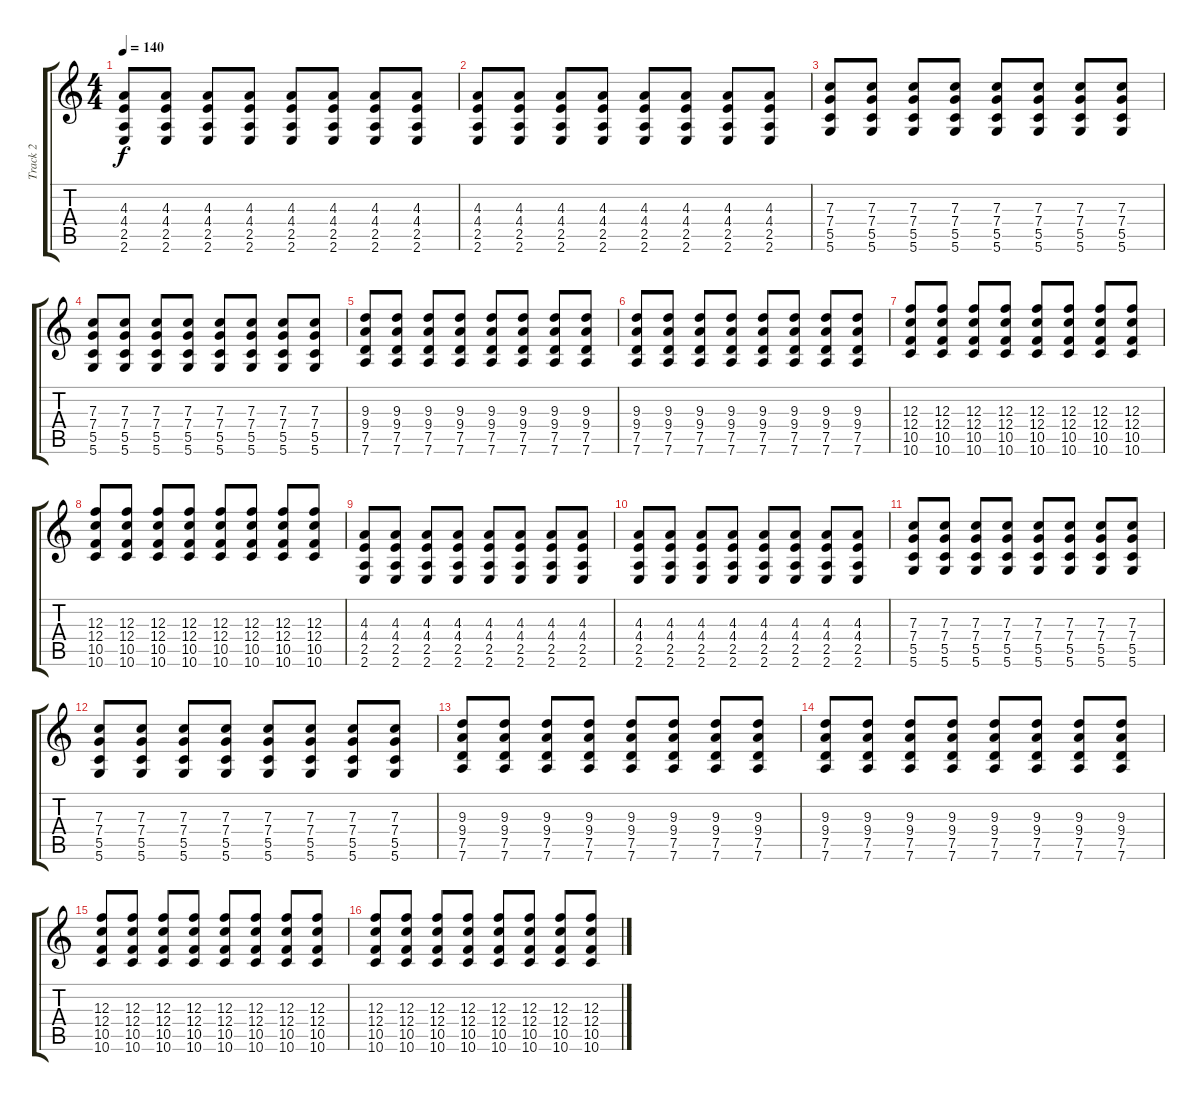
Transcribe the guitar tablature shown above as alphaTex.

\track ("Track 2" "Track 2") {instrument distortionguitar}
\staff {score tabs}
\tuning (D4 A3 F3 C3 G2 D2) {hide}
\ts (4 4)
\tempo 140
\clef g2
\ks c
(4.3 4.4 2.5 2.6).8{dy f} (4.3 4.4 2.5 2.6).8 (4.3 4.4 2.5 2.6).8 (4.3 4.4 2.5 2.6).8 (4.3 4.4 2.5 2.6).8 (4.3 4.4 2.5 2.6).8 (4.3 4.4 2.5 2.6).8 (4.3 4.4 2.5 2.6).8 |
(4.3 4.4 2.5 2.6).8 (4.3 4.4 2.5 2.6).8 (4.3 4.4 2.5 2.6).8 (4.3 4.4 2.5 2.6).8 (4.3 4.4 2.5 2.6).8 (4.3 4.4 2.5 2.6).8 (4.3 4.4 2.5 2.6).8 (4.3 4.4 2.5 2.6).8 |
(7.3 7.4 5.5 5.6).8 (7.3 7.4 5.5 5.6).8 (7.3 7.4 5.5 5.6).8 (7.3 7.4 5.5 5.6).8 (7.3 7.4 5.5 5.6).8 (7.3 7.4 5.5 5.6).8 (7.3 7.4 5.5 5.6).8 (7.3 7.4 5.5 5.6).8 |
(7.3 7.4 5.5 5.6).8 (7.3 7.4 5.5 5.6).8 (7.3 7.4 5.5 5.6).8 (7.3 7.4 5.5 5.6).8 (7.3 7.4 5.5 5.6).8 (7.3 7.4 5.5 5.6).8 (7.3 7.4 5.5 5.6).8 (7.3 7.4 5.5 5.6).8 |
(9.3 9.4 7.5 7.6).8 (9.3 9.4 7.5 7.6).8 (9.3 9.4 7.5 7.6).8 (9.3 9.4 7.5 7.6).8 (9.3 9.4 7.5 7.6).8 (9.3 9.4 7.5 7.6).8 (9.3 9.4 7.5 7.6).8 (9.3 9.4 7.5 7.6).8 |
(9.3 9.4 7.5 7.6).8 (9.3 9.4 7.5 7.6).8 (9.3 9.4 7.5 7.6).8 (9.3 9.4 7.5 7.6).8 (9.3 9.4 7.5 7.6).8 (9.3 9.4 7.5 7.6).8 (9.3 9.4 7.5 7.6).8 (9.3 9.4 7.5 7.6).8 |
(12.3 12.4 10.5 10.6).8 (12.3 12.4 10.5 10.6).8 (12.3 12.4 10.5 10.6).8 (12.3 12.4 10.5 10.6).8 (12.3 12.4 10.5 10.6).8 (12.3 12.4 10.5 10.6).8 (12.3 12.4 10.5 10.6).8 (12.3 12.4 10.5 10.6).8 |
(12.3 12.4 10.5 10.6).8 (12.3 12.4 10.5 10.6).8 (12.3 12.4 10.5 10.6).8 (12.3 12.4 10.5 10.6).8 (12.3 12.4 10.5 10.6).8 (12.3 12.4 10.5 10.6).8 (12.3 12.4 10.5 10.6).8 (12.3 12.4 10.5 10.6).8 |
(4.3 4.4 2.5 2.6).8 (4.3 4.4 2.5 2.6).8 (4.3 4.4 2.5 2.6).8 (4.3 4.4 2.5 2.6).8 (4.3 4.4 2.5 2.6).8 (4.3 4.4 2.5 2.6).8 (4.3 4.4 2.5 2.6).8 (4.3 4.4 2.5 2.6).8 |
(4.3 4.4 2.5 2.6).8 (4.3 4.4 2.5 2.6).8 (4.3 4.4 2.5 2.6).8 (4.3 4.4 2.5 2.6).8 (4.3 4.4 2.5 2.6).8 (4.3 4.4 2.5 2.6).8 (4.3 4.4 2.5 2.6).8 (4.3 4.4 2.5 2.6).8 |
(7.3 7.4 5.5 5.6).8 (7.3 7.4 5.5 5.6).8 (7.3 7.4 5.5 5.6).8 (7.3 7.4 5.5 5.6).8 (7.3 7.4 5.5 5.6).8 (7.3 7.4 5.5 5.6).8 (7.3 7.4 5.5 5.6).8 (7.3 7.4 5.5 5.6).8 |
(7.3 7.4 5.5 5.6).8 (7.3 7.4 5.5 5.6).8 (7.3 7.4 5.5 5.6).8 (7.3 7.4 5.5 5.6).8 (7.3 7.4 5.5 5.6).8 (7.3 7.4 5.5 5.6).8 (7.3 7.4 5.5 5.6).8 (7.3 7.4 5.5 5.6).8 |
(9.3 9.4 7.5 7.6).8 (9.3 9.4 7.5 7.6).8 (9.3 9.4 7.5 7.6).8 (9.3 9.4 7.5 7.6).8 (9.3 9.4 7.5 7.6).8 (9.3 9.4 7.5 7.6).8 (9.3 9.4 7.5 7.6).8 (9.3 9.4 7.5 7.6).8 |
(9.3 9.4 7.5 7.6).8 (9.3 9.4 7.5 7.6).8 (9.3 9.4 7.5 7.6).8 (9.3 9.4 7.5 7.6).8 (9.3 9.4 7.5 7.6).8 (9.3 9.4 7.5 7.6).8 (9.3 9.4 7.5 7.6).8 (9.3 9.4 7.5 7.6).8 |
(12.3 12.4 10.5 10.6).8 (12.3 12.4 10.5 10.6).8 (12.3 12.4 10.5 10.6).8 (12.3 12.4 10.5 10.6).8 (12.3 12.4 10.5 10.6).8 (12.3 12.4 10.5 10.6).8 (12.3 12.4 10.5 10.6).8 (12.3 12.4 10.5 10.6).8 |
(12.3 12.4 10.5 10.6).8 (12.3 12.4 10.5 10.6).8 (12.3 12.4 10.5 10.6).8 (12.3 12.4 10.5 10.6).8 (12.3 12.4 10.5 10.6).8 (12.3 12.4 10.5 10.6).8 (12.3 12.4 10.5 10.6).8 (12.3 12.4 10.5 10.6).8
